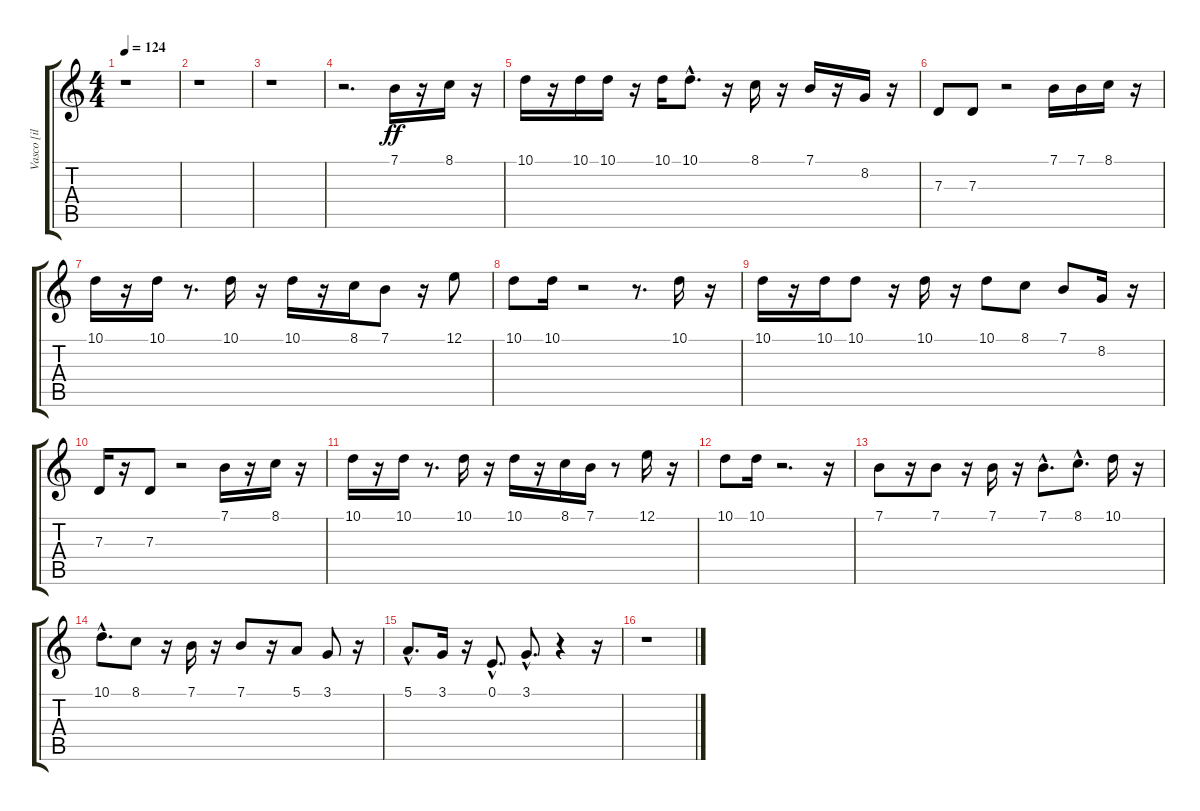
\track ("Vasco [il grande]" "Vasco [il ") {instrument flute}
\staff {score tabs}
\tuning (E4 B3 G3 D3 A2 E2) {hide}
\ts (4 4)
\tempo 124
\clef g2
\ks c
r.1{dy ff} |
r.1 |
r.1 |
r.2{d} 7.1.16 r.16 8.1.16 r.16 |
10.1.16 r.16 10.1.16 10.1.16 r.16 10.1.16 10.1{hac}.8{d} r.16 8.1.16 r.16 7.1.16 r.16 8.2.16 r.16 |
7.3.8 7.3.8 r.2 7.1.16 7.1.16 8.1.16 r.16 |
10.1.16 r.16 10.1.16 r.8{d} 10.1.16 r.16 10.1.16 r.16 8.1.16 7.1.8 r.16 12.1.8 |
10.1.8 10.1.16 r.2 r.8{d} 10.1.16 r.16 |
10.1.16 r.16 10.1.16 10.1.8 r.16 10.1.16 r.16 10.1.8 8.1.8 7.1.8 8.2.16 r.16 |
7.3.16 r.16 7.3.8 r.2 7.1.16 r.16 8.1.16 r.16 |
10.1.16 r.16 10.1.16 r.8{d} 10.1.16 r.16 10.1.16 r.16 8.1.16 7.1.16 r.8 12.1.16 r.16 |
10.1.8 10.1.16 r.2{d} r.16 |
7.1.8 r.16 7.1.8 r.16 7.1.16 r.16 7.1{hac}.8{d} 8.1{hac}.8{d} 10.1.16 r.16 |
10.1{hac}.8{d} 8.1.8 r.16 7.1.16 r.16 7.1.8 r.16 5.1.8 3.1.8 r.16 |
5.1{hac}.8{d} 3.1.16 r.16 0.1{hac}.8{d} 3.1{hac}.8{d} r.4 r.16 |
r.1
